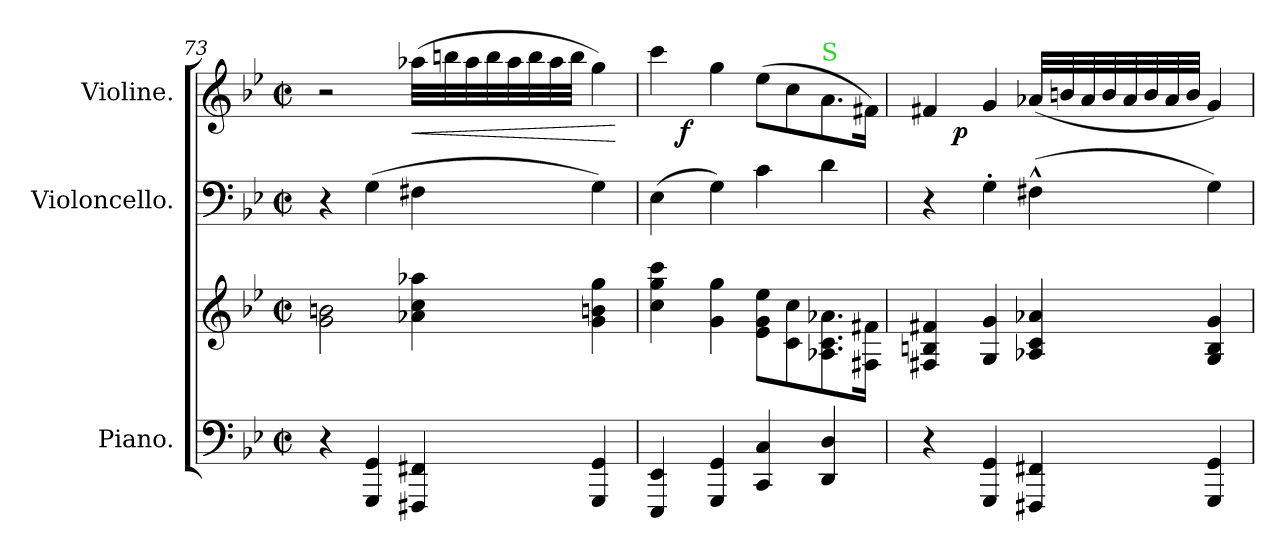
**kern	**kern	**kern	**kern	**dynam
*part3	*part3	*part2	*part1	*part1
*staff4	*staff3	*staff2	*staff1	*staff1
*I"Piano.	*	*I"Violoncello.	*I"Violine.	*
*	*	*I'vlc	*I'vl	*
*clefF4	*clefG2	*clefF4	*clefG2	*
*k[b-e-]	*k[b-e-]	*k[b-e-]	*k[b-e-]	*
*g:	*g:	*g:	*g:	*
*M2/2	*M2/2	*M2/2	*M2/2	*
*met(c|)	*met(c|)	*met(c|)	*met(c|)	*
=73	=73	=73	=73	=73
4r	2g\ 2bn\	4r	2r	.
4GGG/ 4GG/	.	(4G\	.	.
!	!	!	!	!LO:HP:b
4FFF#X/ 4FF#X/	4a-X\ 4cc\ 4aa-X\	4F#X\	(32aa-X\LLL	<
.	.	.	32bbn\	.
.	.	.	32aa-\	.
.	.	.	32bb\	.
.	.	.	32aa-\	.
.	.	.	32bb\	.
.	.	.	32aa-\	.
.	.	.	32bb\JJJ	.
4GGG/ 4GG/	4g\ 4bn\ 4gg\	4G\)	4gg\)	.
.	.	.	.	[
=74	=74	=74	=74	=74
*	*	*	*^	*
4EEE-/ 4EE-/	4cc\ 4gg\ 4ccc\	(4E-\	4ccc\	8ryy	.
!	!	!	!	!	!LO:DY:b
.	.	.	.	2..ryy	f
4GGG/ 4GG/	4g\ 4gg\	4G\)	4gg\	.	.
4CC/ 4C/	8e-\ 8g\ 8ee-\L	4c\	(8ee-\L	.	.
.	8c\ 8cc\	.	8cc\	.	.
!	!	!	!LO:TX:a:color=limegreen:t=S	!	!
4DD/ 4D/	8.A-X\ 8.c\ 8.a-X\	4d\	8.a\	.	.
.	16F#X\ 16f#X\Jk	.	16f#X\Jk)	.	.
=75	=75	=75	=75	=75	=75
4r	4F#X/ 4Bn/ 4f#X/	4r	4f#X/	8ryy	.
!	!	!	!	!	!LO:DY:b
.	.	.	.	2..ryy	p
4GGG/ 4GG/	4G/ 4g/	4G'\	4g/	.	.
4FFF#X/ 4FF#X/	4A-X/ 4c/ 4a-X/	(4F#X^^\	(32a-X/LLL	.	.
.	.	.	32bn/	.	.
.	.	.	32a-/	.	.
.	.	.	32b/	.	.
.	.	.	32a-/	.	.
.	.	.	32b/	.	.
.	.	.	32a-/	.	.
.	.	.	32b/JJJ	.	.
4GGG/ 4GG/	4G/ 4B/ 4g/	4G\)	4g/)	.	.
*	*	*	*v	*v	*
=	=	=	=	=
*-	*-	*-	*-	*-
